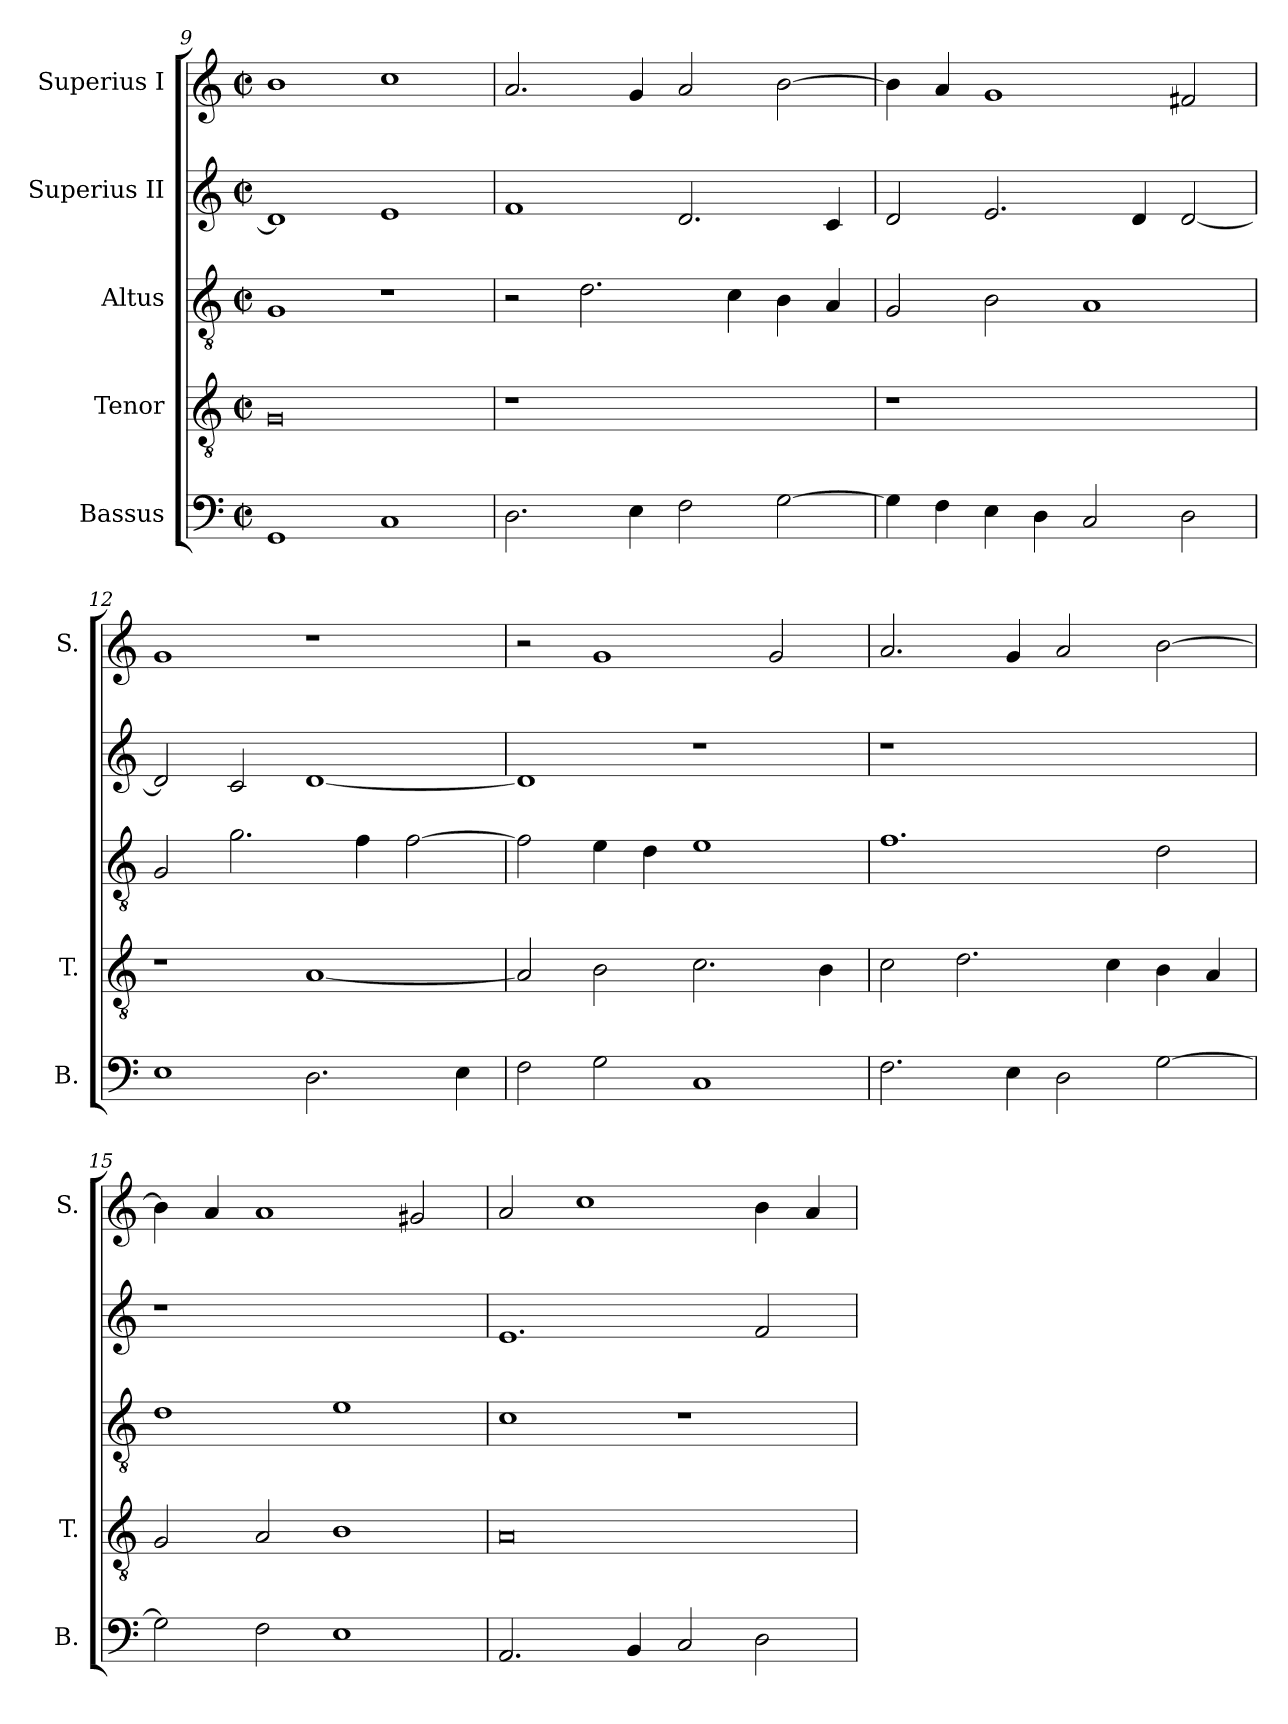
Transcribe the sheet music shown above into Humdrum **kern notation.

**kern	**kern	**kern	**kern	**kern
*part5	*part4	*part3	*part2	*part1
*staff5	*staff4	*staff3	*staff2	*staff1
*I"Bassus	*I"Tenor	*I"Altus	*I"Superius II	*I"Superius I
*I'B.	*I'T.	*	*	*I'S.
*clefF4	*clefGv2	*clefGv2	*clefG2	*clefG2
*	*ITrd7c12	*ITrd7c12	*	*
*k[]	*k[]	*k[]	*k[]	*k[]
*C:	*C:	*C:	*C:	*C:
*M2/2	*M2/2	*M2/2	*M2/2	*M2/2
*met(c|)	*met(c|)	*met(c|)	*met(c|)	*met(c|)
=9	=9	=9	=9	=9
1GGi	0GGi	1GGi	1di]	1bi
1Ci	.	1r	1ei	1cci
=10	=10	=10	=10	=10
!	!LO:N:vis=1	!	!	!
2.Di\	1r	2r	1fi	2.ai/
.	.	2.Di\	.	.
4Ei\	.	.	.	4gi/
2Fi\	1ryy	.	2.di/	2ai/
.	.	4Ci\	.	.
[>2Gi\	.	4BBi\	.	[>2bi\
.	.	4AAi/	4ci/	.
!!LO:PB:g=z
=11	=11	=11	=11	=11
!	!LO:N:vis=1	!	!	!
4Gi\]	1r	2GGi/	2di/	4bi\]
4Fi\	.	.	.	4ai/
4Ei\	.	2BBi\	2.ei/	1gi
4Di\	.	.	.	.
2Ci/	1ryy	1AAi	.	.
.	.	.	4di/	.
2Di\	.	.	[<2di/	2f#Xi/
=12	=12	=12	=12	=12
1Ei	1r	2GGi/	2di/]	1gi
.	.	2.Gi\	2ci/	.
2.Di\	[<1AAi	.	[<1di	1r
.	.	4Fi\	.	.
.	.	[>2Fi\	.	.
4Ei\	.	.	.	.
=13	=13	=13	=13	=13
2Fi\	2AAi/]	2Fi\]	1di]	2r
2Gi\	2BBi\	4Ei\	.	1gi
.	.	4Di\	.	.
1Ci	2.Ci\	1Ei	1r	.
.	.	.	.	2gi/
.	4BBi\	.	.	.
=14	=14	=14	=14	=14
!	!	!	!LO:N:vis=1	!
2.Fi\	2Ci\	1.Fi	1r	2.ai/
.	2.Di\	.	.	.
4Ei\	.	.	.	4gi/
2Di\	.	.	1ryy	2ai/
.	4Ci\	.	.	.
[>2Gi\	4BBi\	2Di\	.	[>2bi\
.	4AAi/	.	.	.
=15	=15	=15	=15	=15
!	!	!	!LO:N:vis=1	!
2Gi\]	2GGi/	1Di	1r	4bi\]
.	.	.	.	4ai/
2Fi\	2AAi/	.	.	1ai
1Ei	1BBi	1Ei	1ryy	.
.	.	.	.	2g#Xi/
!!LO:LB:g=z
=16	=16	=16	=16	=16
2.AAi/	0AAi	1Ci	1.ei	2ai/
.	.	.	.	1cci
4BBi/	.	.	.	.
2Ci/	.	1r	.	.
2Di\	.	.	2fi/	4bi\
.	.	.	.	4ai/
=	=	=	=	=
*-	*-	*-	*-	*-
